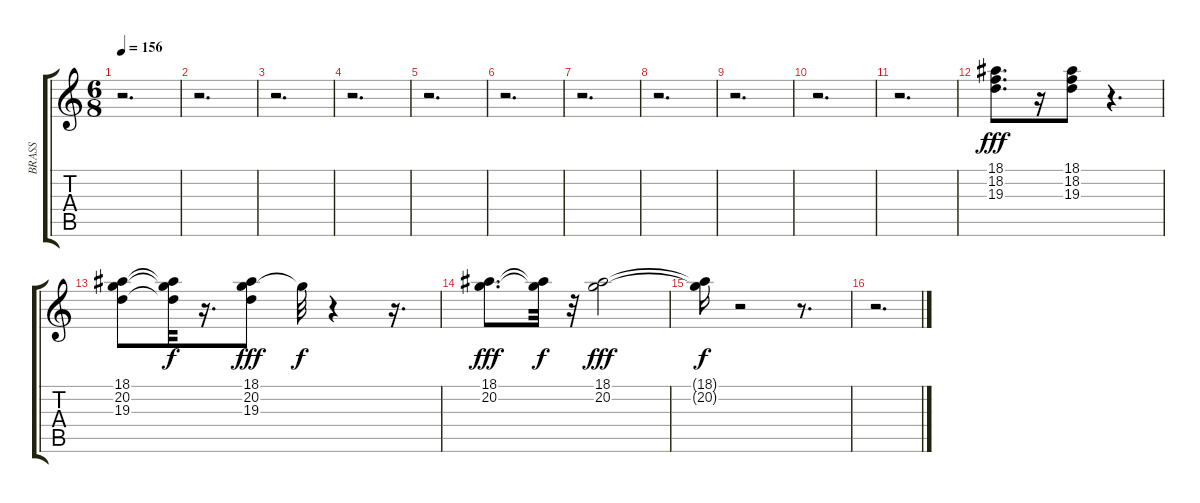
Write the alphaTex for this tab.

\track ("BRASS" "BRASS") {instrument trumpet}
\staff {score tabs}
\tuning (E4 B3 G3 D3 A2 E2) {hide}
\ts (6 8)
\tempo 156
\clef g2
\ks c
r.2{d dy fff} |
r.2{d} |
r.2{d} |
r.2{d} |
r.2{d} |
r.2{d} |
r.2{d} |
r.2{d} |
r.2{d} |
r.2{d} |
r.2{d} |
(18.1 18.2 19.3).8{d} r.16 (18.1 18.2 19.3).8 r.4{d} |
(18.1 20.2 19.3).8 (18.1{t} 20.2{t} 19.3{t}).32{dy f} r.16{d} (18.1 20.2 19.3).8{dy fff} 20.2{t}.32{dy f} r.4 r.16{d} |
(18.1 20.2).8{d dy fff} (18.1{t} 20.2{t}).32{dy f} r.32 (18.1 20.2).2{dy fff} |
(18.1{t} 20.2{t}).16{dy f} r.2 r.8{d} |
r.2{d}
